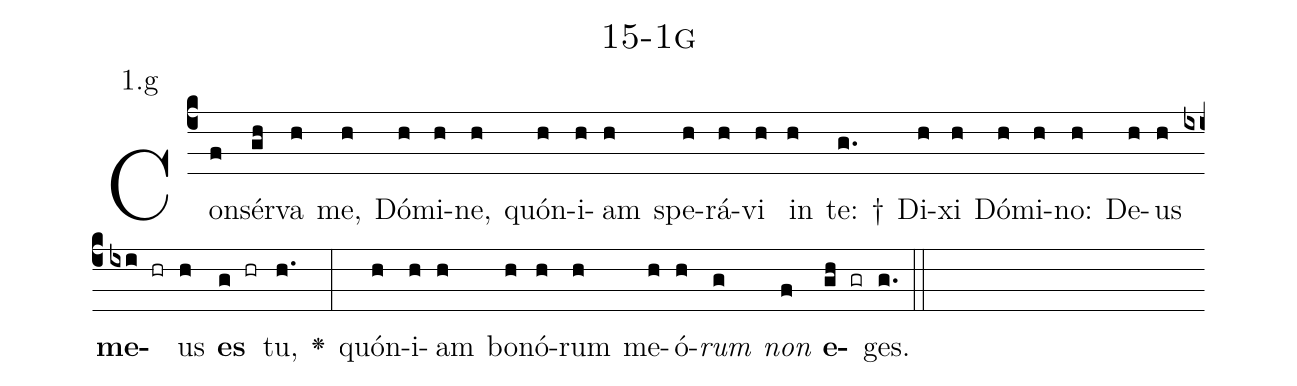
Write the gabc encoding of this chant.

name: 15-1g;
annotation: 1.g;
%%
(c4)Con(f)sér(gh)va(h) me,(h) Dó(h)mi(h)ne,(h) quón(h)i(h)am(h) spe(h)rá(h)vi(h) in(h) te: †(g.) Di(h)xi(h) Dó(h)mi(h)no:(h) De(h)us(h) <b>me</b>(ixi hr)us(h) <b>es</b>(g hr) tu,(h.) <v>\greheightstar</v>(:) quón(h)i(h)am(h) bo(h)nó(h)rum(h) me(h)ó(h)<i>rum</i>(g) <i>non</i>(f) <b>e</b>(gh gr)ges.(g.) (::)


%E(h) u(h) o(g) u(f) a(gh) e.(g.) (::)
